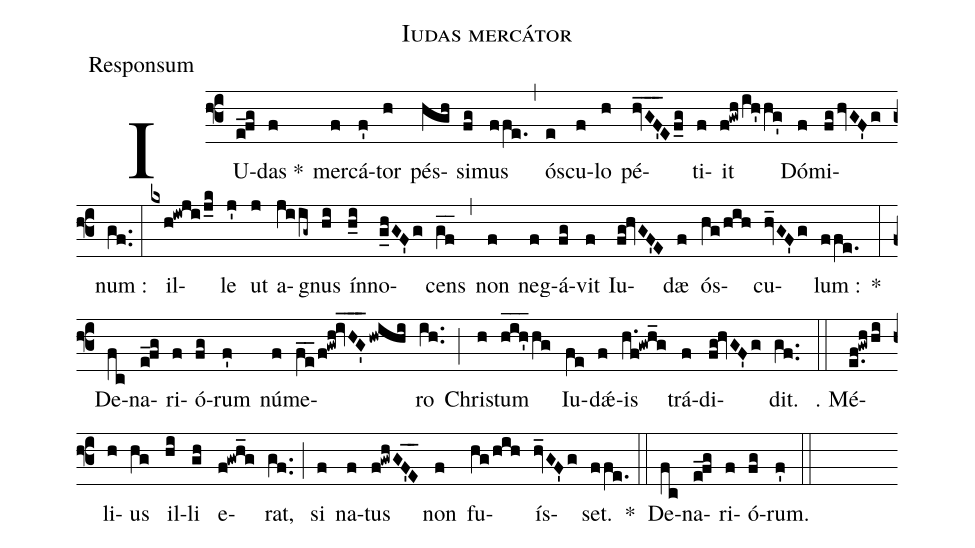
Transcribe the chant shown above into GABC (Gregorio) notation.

name:Iudas mercátor;
office-part:Responsum;
%%
(f3) IU(e_!fg)das *(f) mer(f)cá(f')tor(h) pés(hgh)si(fg)mus(ffe.) (,) ós(e)cu(f)lo(h) pé(hv_G_F'_Ef_g)ti(f)it(f!gwh/ih'hg') Dó(f)mi(fghvGF'g)num :(gf..) (:)
il(kxh!iwji/j_k)le(j') ut(j) a(jiig~)gnus(hi) ín(h_i)no(g_hGF'g)cens(gf__) (,) non(f) neg(f)á(fg)vit(f) Iu(fg!hvGF'E)dæ(f) ós(hg/hih)cu(hv_GF'g)lum :(ffe.) *(:)
De(fc)na(e_!fg)ri(f)ó(fg)rum(f') nú(f)me(fe__/f!gwh!iv_H_G'_hwihi)ro(ih..) (;) Chri(h)stum(hih'___hg) Iu(fe)d<sp>'ae</sp>(f)is(h.f!gwh_g) trá(f)di(fg!hvGF'g)dit.(gf..) (::)

℣. Mé(e.f!gwhhi)li(h)us(hg) il(hi)li(gh) e(f!gwh_g)rat,(gf..) (;) si(f) na(f)tus(f!gwhGF'_E_) non(f) fu(hg/hih)ís(hv_GF'g)set.(ffe.) *(::) De(fc)na(e_!fg)ri(f)ó(fg)rum.(f') (::)
